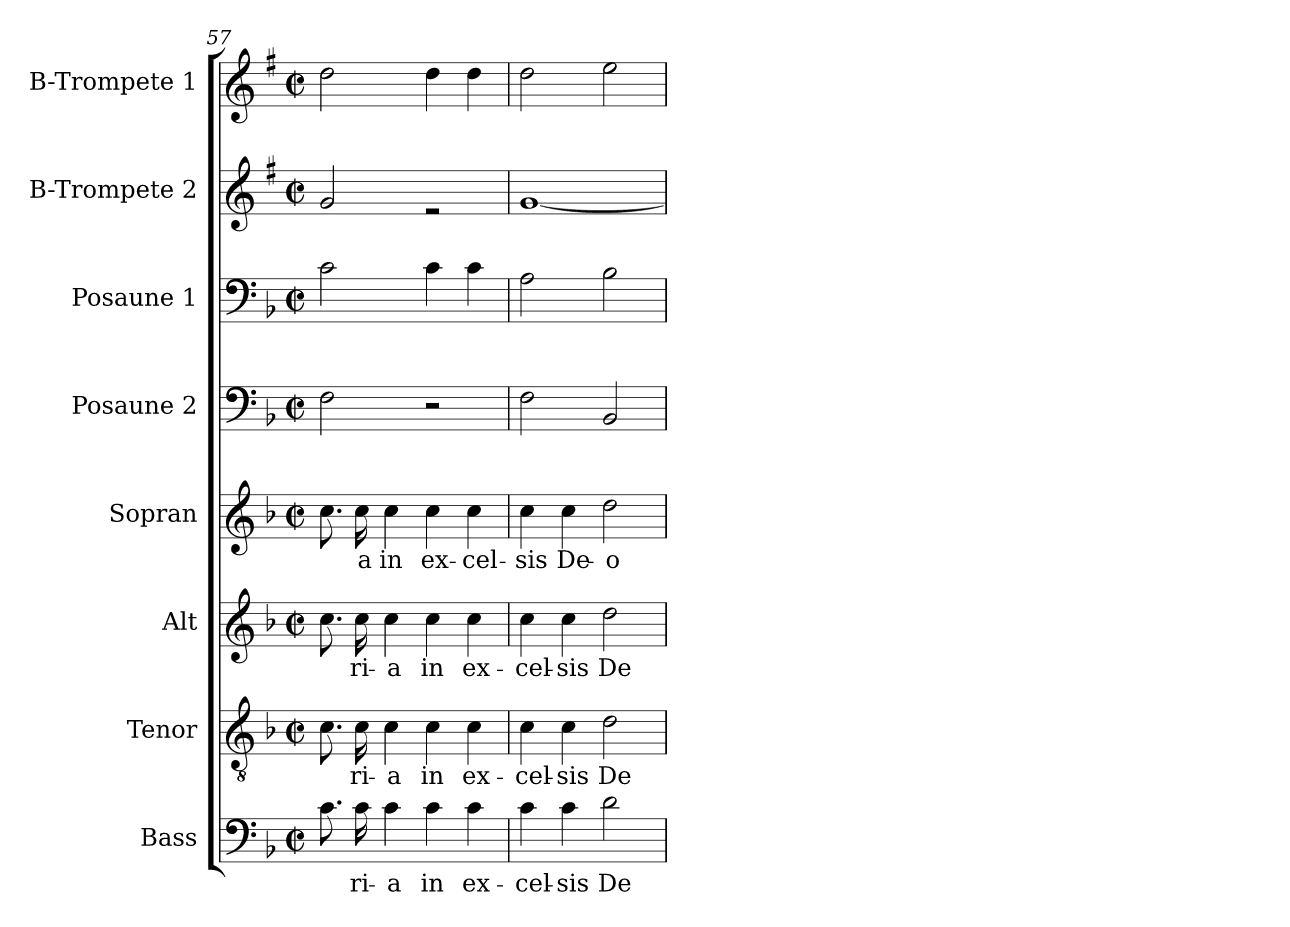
**kern	**text	**kern	**text	**kern	**text	**kern	**text	**kern	**kern	**kern	**kern
*part8	*part8	*part7	*part7	*part6	*part6	*part5	*part5	*part4	*part3	*part2	*part1
*staff8	*staff8	*staff7	*staff7	*staff6	*staff6	*staff5	*staff5	*staff4	*staff3	*staff2	*staff1
*I"Bass	*	*I"Tenor	*	*I"Alt	*	*I"Sopran	*	*I"Posaune 2	*I"Posaune 1	*I"B-Trompete 2	*I"B-Trompete 1
*I'B.	*	*I'T.	*	*I'A.	*	*I'S.	*	*I'Pos. 2	*I'Pos. 1	*I'B Trp. 2	*I'B Trp. 1
*clefF4	*	*clefGv2	*	*clefG2	*	*clefG2	*	*clefF4	*clefF4	*clefG2	*clefG2
*	*	*	*	*	*	*	*	*	*	*ITrd1c2	*ITrd1c2
*k[b-]	*	*k[b-]	*	*k[b-]	*	*k[b-]	*	*k[b-]	*k[b-]	*k[b-]	*k[b-]
*F:	*	*F:	*	*F:	*	*F:	*	*F:	*F:	*F:	*F:
*M2/2	*	*M2/2	*	*M2/2	*	*M2/2	*	*M2/2	*M2/2	*M2/2	*M2/2
*met(c|)	*	*met(c|)	*	*met(c|)	*	*met(c|)	*	*met(c|)	*met(c|)	*met(c|)	*met(c|)
=57	=57	=57	=57	=57	=57	=57	=57	=57	=57	=57	=57
8.c\	.	8.c\	.	8.cc\	.	8.cc\	.	2F\	2c\	2f/	2cc\
!	!LO:LY:b	!	!LO:LY:b	!	!LO:LY:b	!	!LO:LY:b	!	!	!	!
16c\	-ri-	16c\	-ri-	16cc\	-ri-	16cc\	-a	.	.	.	.
!	!LO:LY:b	!	!LO:LY:b	!	!LO:LY:b	!	!LO:LY:b	!	!	!	!
4c\	-a	4c\	-a	4cc\	-a	4cc\	in	.	.	.	.
!	!LO:LY:b	!	!LO:LY:b	!	!LO:LY:b	!	!LO:LY:b	!	!	!	!
4c\	in	4c\	in	4cc\	in	4cc\	ex-	2r	4c\	2re	4cc\
!	!LO:LY:b	!	!LO:LY:b	!	!LO:LY:b	!	!LO:LY:b	!	!	!	!
4c\	ex-	4c\	ex-	4cc\	ex-	4cc\	-cel-	.	4c\	.	4cc\
=58	=58	=58	=58	=58	=58	=58	=58	=58	=58	=58	=58
!	!LO:LY:b	!	!LO:LY:b	!	!LO:LY:b	!	!LO:LY:b	!	!	!	!
4c\	-cel-	4c\	-cel-	4cc\	-cel-	4cc\	-sis	2F\	2A\	[1f	2cc\
!	!LO:LY:b	!	!LO:LY:b	!	!LO:LY:b	!	!LO:LY:b	!	!	!	!
4c\	-sis	4c\	-sis	4cc\	-sis	4cc\	De-	.	.	.	.
!	!LO:LY:b	!	!LO:LY:b	!	!LO:LY:b	!	!LO:LY:b	!	!	!	!
2d\	De-	2d\	De-	2dd\	De-	2dd\	-o	2BB-/	2B-\	.	2dd\
=	=	=	=	=	=	=	=	=	=	=	=
*-	*-	*-	*-	*-	*-	*-	*-	*-	*-	*-	*-
